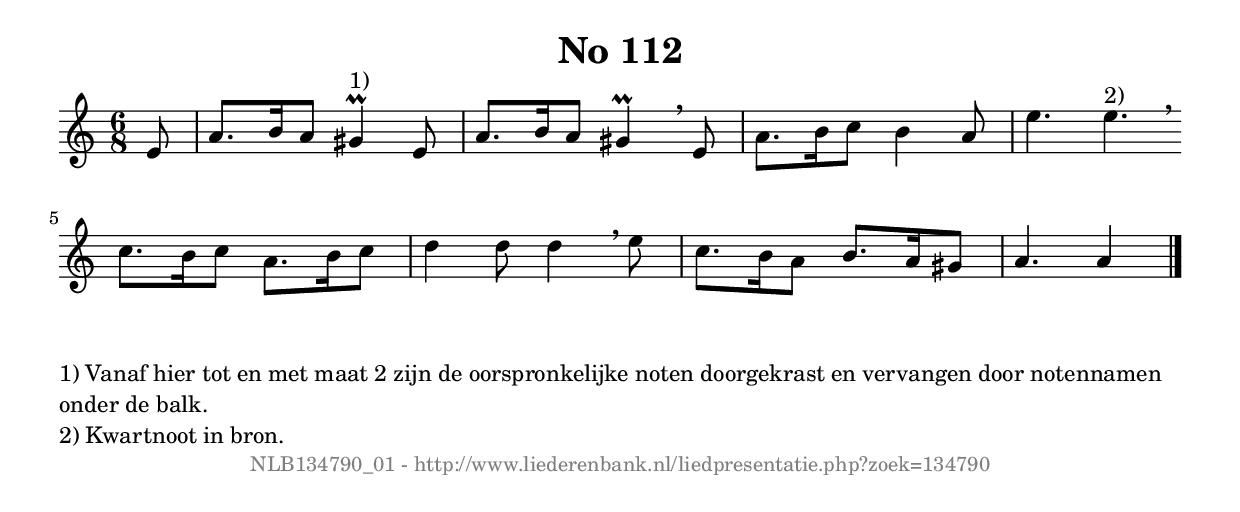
%
% produced by wce2krn 1.64 (7 June 2014)
%
\version"2.16"
#(append! paper-alist '(("long" . (cons (* 210 mm) (* 2000 mm)))))
#(set-default-paper-size "long")
sb = {\breathe}
mBreak = {\breathe }
bBreak = {\breathe }
x = {\once\override NoteHead #'style = #'cross }
gl=\glissando
itime={\override Staff.TimeSignature #'stencil = ##f }
ficta = {\once\set suggestAccidentals = ##t}
fine = {\once\override Score.RehearsalMark #'self-alignment-X = #1 \mark \markup {\italic{Fine}}}
dc = {\once\override Score.RehearsalMark #'self-alignment-X = #1 \mark \markup {\italic{D.C.}}}
dcf = {\once\override Score.RehearsalMark #'self-alignment-X = #1 \mark \markup {\italic{D.C. al Fine}}}
dcc = {\once\override Score.RehearsalMark #'self-alignment-X = #1 \mark \markup {\italic{D.C. al Coda}}}
ds = {\once\override Score.RehearsalMark #'self-alignment-X = #1 \mark \markup {\italic{D.S.}}}
dsf = {\once\override Score.RehearsalMark #'self-alignment-X = #1 \mark \markup {\italic{D.S. al Fine}}}
dsc = {\once\override Score.RehearsalMark #'self-alignment-X = #1 \mark \markup {\italic{D.S. al Coda}}}
pv = {\set Score.repeatCommands = #'((volta "1"))}
sv = {\set Score.repeatCommands = #'((volta "2"))}
tv = {\set Score.repeatCommands = #'((volta "3"))}
qv = {\set Score.repeatCommands = #'((volta "4"))}
xv = {\set Score.repeatCommands = #'((volta #f))}
\header{ tagline = ""
title = "No 112"
}
\score {{
\key a \minor
\relative g'
{
\set melismaBusyProperties = #'()
\partial 32*4
\time 6/8
\tempo 4=120
\override Score.MetronomeMark #'transparent = ##t
\override Score.RehearsalMark #'break-visibility = #(vector #t #t #f)
e8 a8. b16 a8 gis4\prall^"1)" e8 a8. b16 a8 gis4\prall \sb e8 a8. b16 c8 b4 a8 e'4. e4.^"2)" \bar ":|:" \bBreak
c8. b16 c8 a8. b16 c8 d4 d8 d4 \sb e8 c8. b16 a8 b8. a16 gis8 a4. a4 \bar "|."
 }}
 \midi { }
 \layout {
            indent = 0.0\cm
}
}
\markup { \wordwrap-string #" 
1) Vanaf hier tot en met maat 2 zijn de oorspronkelijke noten doorgekrast en vervangen door notennamen onder de balk.

2) Kwartnoot in bron.
"}
\markup { \vspace #0 } \markup { \with-color #grey \fill-line { \center-column { \smaller "NLB134790_01 - http://www.liederenbank.nl/liedpresentatie.php?zoek=134790" } } }
